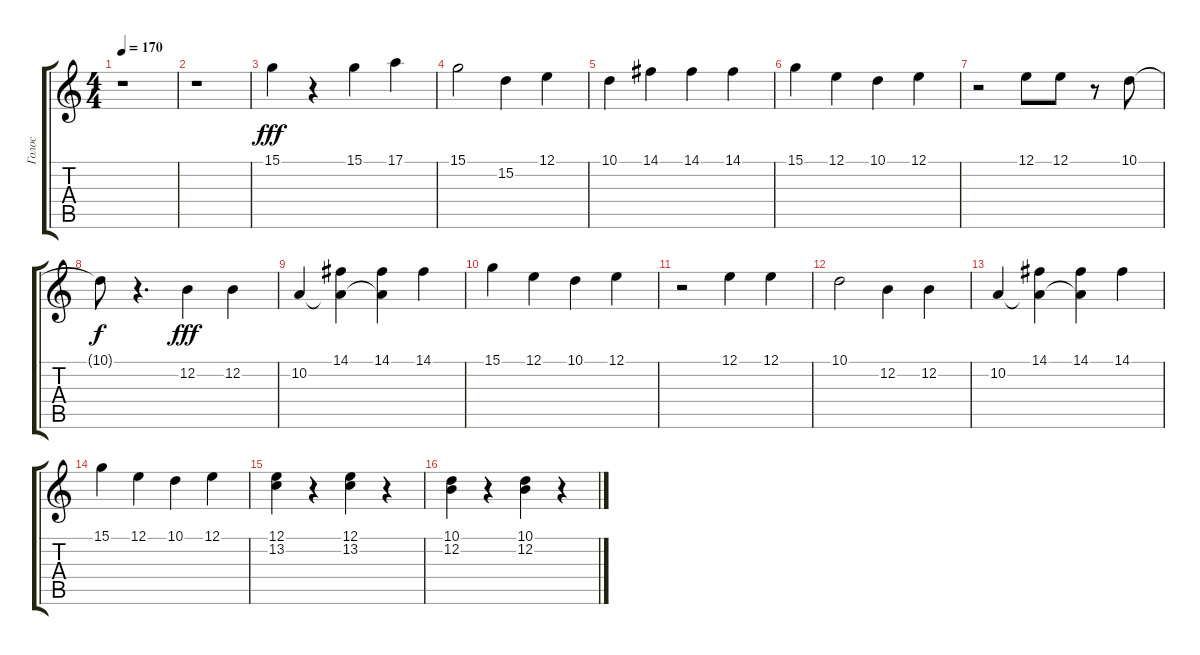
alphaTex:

\track ("Голос" "Голос") {instrument lead3calliope}
\staff {score tabs}
\tuning (E4 B3 G3 D3 A2 E2) {hide}
\ts (4 4)
\tempo 170
\clef g2
\ks c
r.1{dy fff} |
r.1 |
15.1.4 r.4 15.1.4 17.1.4 |
15.1.2 15.2.4 12.1.4 |
10.1.4 14.1.4 14.1.4 14.1.4 |
15.1.4 12.1.4 10.1.4 12.1.4 |
r.2 12.1.8 12.1.8 r.8 10.1.8 |
10.1{t}.8{dy f} r.4{d} 12.2.4{dy fff} 12.2.4 |
10.2.4 (14.1 10.2{t}).4 (14.1 10.2{t}).4 14.1.4 |
15.1.4 12.1.4 10.1.4 12.1.4 |
r.2 12.1.4 12.1.4 |
10.1.2 12.2.4 12.2.4 |
10.2.4 (14.1 10.2{t}).4 (14.1 10.2{t}).4 14.1.4 |
15.1.4 12.1.4 10.1.4 12.1.4 |
(12.1 13.2).4 r.4 (12.1 13.2).4 r.4 |
(10.1 12.2).4 r.4 (10.1 12.2).4 r.4
